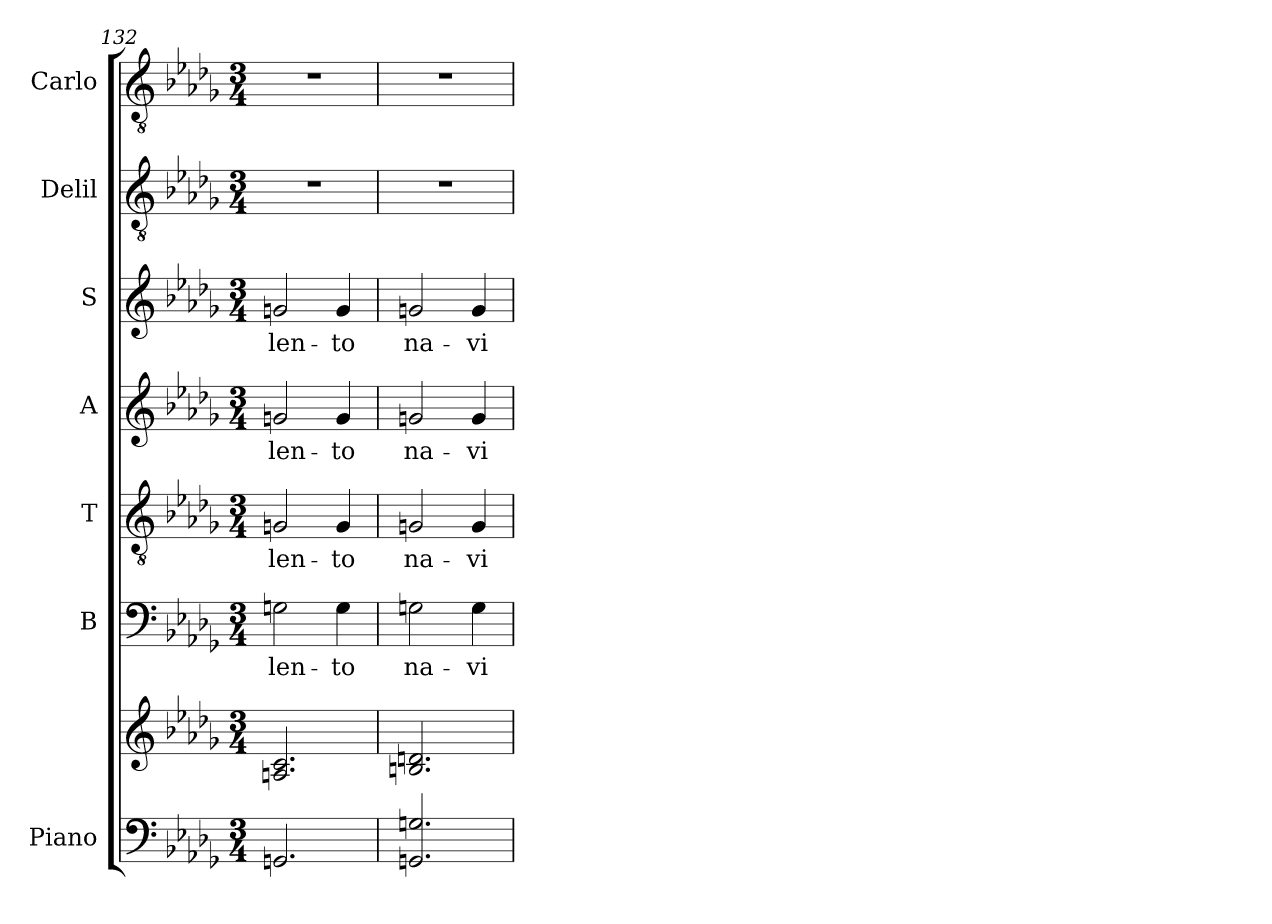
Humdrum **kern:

**kern	**kern	**kern	**text	**kern	**text	**kern	**text	**kern	**text	**kern	**kern
*part7	*part7	*part6	*part6	*part5	*part5	*part4	*part4	*part3	*part3	*part2	*part1
*staff8	*staff7	*staff6	*staff6	*staff5	*staff5	*staff4	*staff4	*staff3	*staff3	*staff2	*staff1
*I"Piano	*	*I"B	*	*I"T	*	*I"A	*	*I"S	*	*I"Delil	*I"Carlo
*I'Pno	*	*I'B	*	*I'T	*	*I'A	*	*I'S	*	*	*
*clefF4	*clefG2	*clefF4	*	*clefGv2	*	*clefG2	*	*clefG2	*	*clefGv2	*clefGv2
*k[b-e-a-d-g-]	*k[b-e-a-d-g-]	*k[b-e-a-d-g-]	*	*k[b-e-a-d-g-]	*	*k[b-e-a-d-g-]	*	*k[b-e-a-d-g-]	*	*k[b-e-a-d-g-]	*k[b-e-a-d-g-]
*M3/4	*M3/4	*M3/4	*	*M3/4	*	*M3/4	*	*M3/4	*	*M3/4	*M3/4
=132	=132	=132	=132	=132	=132	=132	=132	=132	=132	=132	=132
2.GGn/	2.An/ 2.c/	2Gn\	len-	2Gn/	len-	2gn/	len-	2gn/	len-	2.r	2.r
.	.	4G\	-to	4G/	-to	4g/	-to	4g/	-to	.	.
=133	=133	=133	=133	=133	=133	=133	=133	=133	=133	=133	=133
2.GGn/ 2.Gn/	2.Bn/ 2.dn/	2Gn\	na-	2Gn/	na-	2gn/	na-	2gn/	na-	2.r	2.r
.	.	4G\	-vi-	4G/	-vi-	4g/	-vi-	4g/	-vi-	.	.
=	=	=	=	=	=	=	=	=	=	=	=
*-	*-	*-	*-	*-	*-	*-	*-	*-	*-	*-	*-
